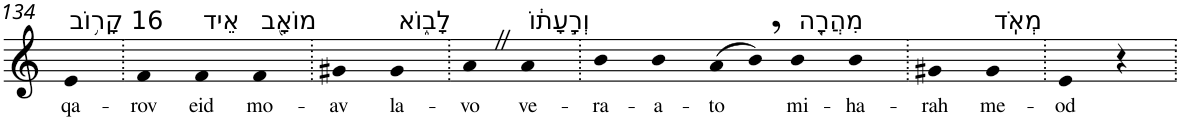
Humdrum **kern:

**kern	**text
*part1	*part1
*staff1	*staff1
*I"Piano	*
*I'Pno	*
!!LO:PB:g=z
*clefG2	*
*k[]	*
=134	=134
!LO:TX:a:t=16 קָר֥וֹב	!
!	!LO:LY:b
4e	qa-
=135.	=135.
!	!LO:LY:b
4f	-rov
!LO:TX:a:t=אֵיד	!
!	!LO:LY:b
4f	eid
!LO:TX:a:t=מוֹאָ֖ב	!
!	!LO:LY:b
4f	mo-
=136.	=136.
!	!LO:LY:b
4g#X	-av
!LO:TX:a:t=לָב֑וֹא	!
!	!LO:LY:b
4g#	la-
=137.	=137.
!	!LO:LY:b
4aZ	-vo
!LO:TX:a:t=וְרָ֣עָת֔וֹ	!
!	!LO:LY:b
4a	ve-
=138.	=138.
!	!LO:LY:b
4b	-ra-
!	!LO:LY:b
4b	-a-
!	!LO:LY:b
(>8a	-to
8b,)	.
!LO:TX:a:t=מִהֲרָ֖ה	!
!	!LO:LY:b
4b	mi-
!	!LO:LY:b
4b	-ha-
=139.	=139.
!	!LO:LY:b
4g#X	-rah
!LO:TX:a:t=מְאֹֽד	!
!	!LO:LY:b
4g#	me-
=140.	=140.
!	!LO:LY:b
4e	-od
4r	.
=.	=.
*-	*-
